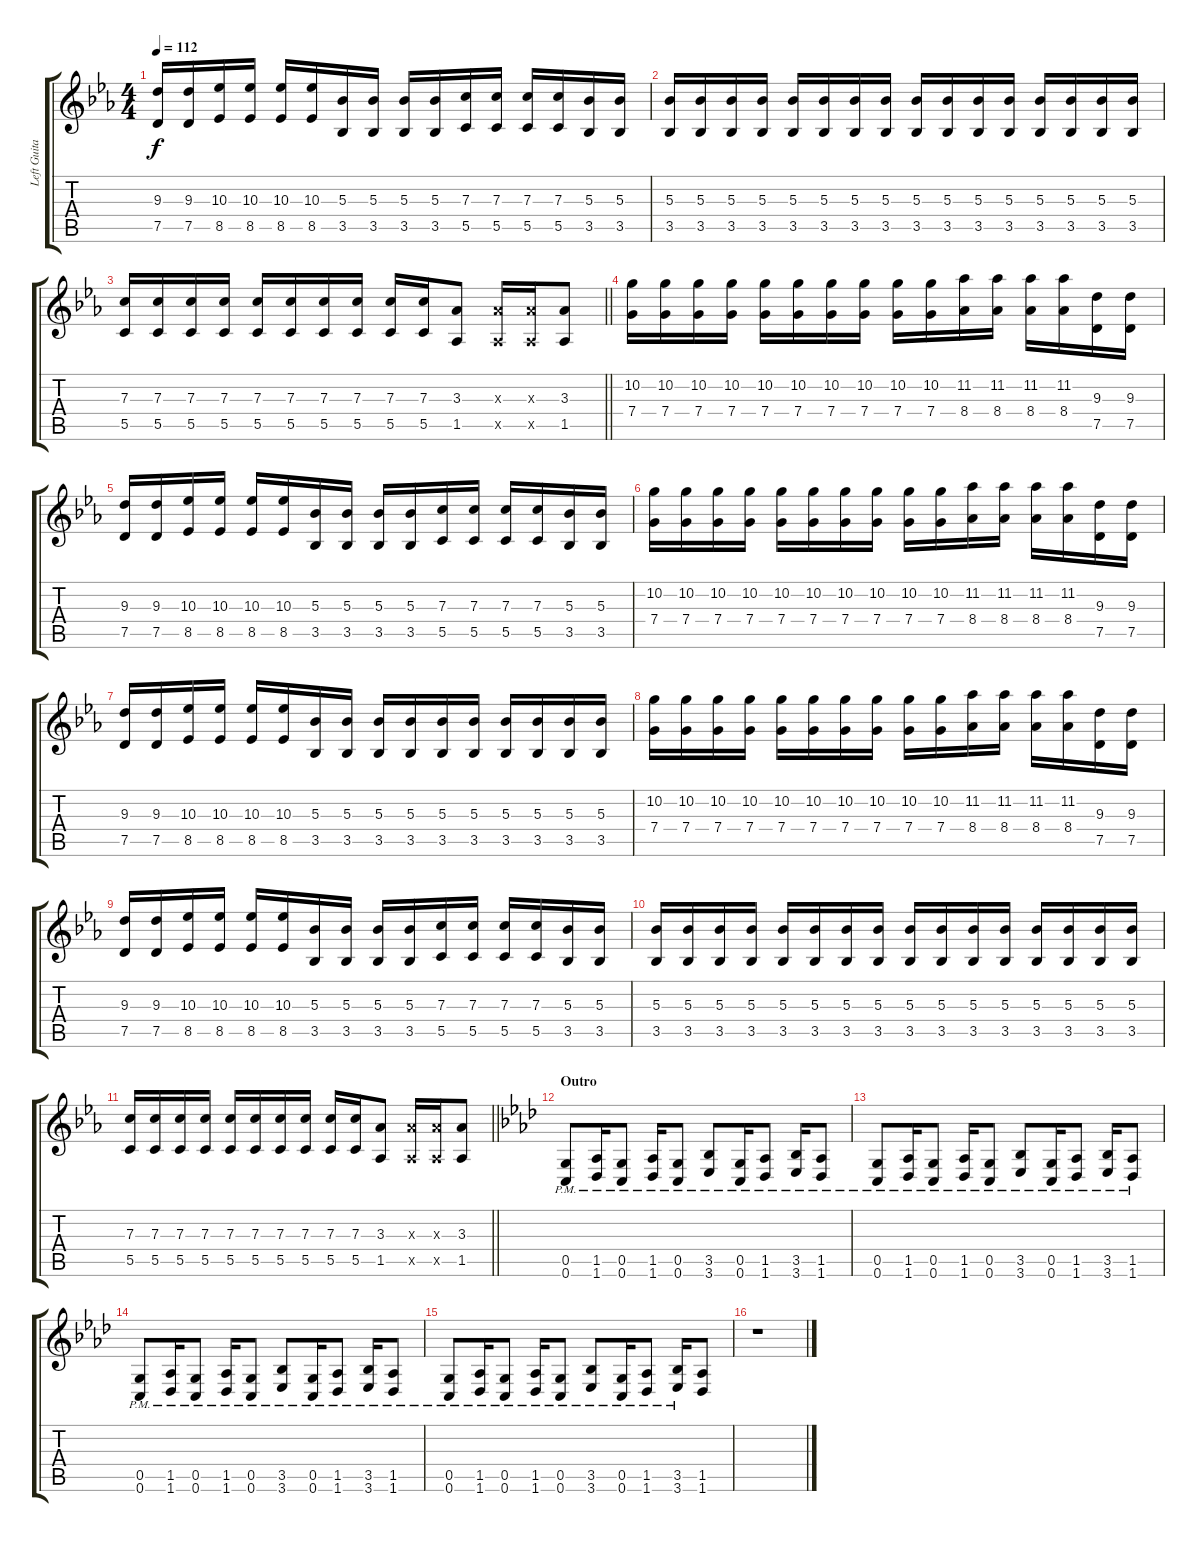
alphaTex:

\track ("Left Guitar" "Left Guita") {instrument overdrivenguitar}
\staff {score tabs}
\tuning (D4 A3 F3 C3 G2 C2) {hide}
\ts (4 4)
\tempo 112
\clef g2
\ks eb
(9.3 7.5).16{dy f} (9.3 7.5).16 (10.3 8.5).16 (10.3 8.5).16 (10.3 8.5).16 (10.3 8.5).16 (5.3 3.5).16 (5.3 3.5).16 (5.3 3.5).16 (5.3 3.5).16 (7.3 5.5).16 (7.3 5.5).16 (7.3 5.5).16 (7.3 5.5).16 (5.3 3.5).16 (5.3 3.5).16 |
(5.3 3.5).16 (5.3 3.5).16 (5.3 3.5).16 (5.3 3.5).16 (5.3 3.5).16 (5.3 3.5).16 (5.3 3.5).16 (5.3 3.5).16 (5.3 3.5).16 (5.3 3.5).16 (5.3 3.5).16 (5.3 3.5).16 (5.3 3.5).16 (5.3 3.5).16 (5.3 3.5).16 (5.3 3.5).16 |
\barLineRight lightlight
(7.3 5.5).16 (7.3 5.5).16 (7.3 5.5).16 (7.3 5.5).16 (7.3 5.5).16 (7.3 5.5).16 (7.3 5.5).16 (7.3 5.5).16 (7.3 5.5).16 (7.3 5.5).16 (3.3 1.5).8 (3.3{x} 1.5{x}).16 (3.3{x} 1.5{x}).16 (3.3 1.5).8 |
(10.2 7.4).16 (10.2 7.4).16 (10.2 7.4).16 (10.2 7.4).16 (10.2 7.4).16 (10.2 7.4).16 (10.2 7.4).16 (10.2 7.4).16 (10.2 7.4).16 (10.2 7.4).16 (11.2 8.4).16 (11.2 8.4).16 (11.2 8.4).16 (11.2 8.4).16 (9.3 7.5).16 (9.3 7.5).16 |
(9.3 7.5).16 (9.3 7.5).16 (10.3 8.5).16 (10.3 8.5).16 (10.3 8.5).16 (10.3 8.5).16 (5.3 3.5).16 (5.3 3.5).16 (5.3 3.5).16 (5.3 3.5).16 (7.3 5.5).16 (7.3 5.5).16 (7.3 5.5).16 (7.3 5.5).16 (5.3 3.5).16 (5.3 3.5).16 |
(10.2 7.4).16 (10.2 7.4).16 (10.2 7.4).16 (10.2 7.4).16 (10.2 7.4).16 (10.2 7.4).16 (10.2 7.4).16 (10.2 7.4).16 (10.2 7.4).16 (10.2 7.4).16 (11.2 8.4).16 (11.2 8.4).16 (11.2 8.4).16 (11.2 8.4).16 (9.3 7.5).16 (9.3 7.5).16 |
(9.3 7.5).16 (9.3 7.5).16 (10.3 8.5).16 (10.3 8.5).16 (10.3 8.5).16 (10.3 8.5).16 (5.3 3.5).16 (5.3 3.5).16 (5.3 3.5).16 (5.3 3.5).16 (5.3 3.5).16 (5.3 3.5).16 (5.3 3.5).16 (5.3 3.5).16 (5.3 3.5).16 (5.3 3.5).16 |
(10.2 7.4).16 (10.2 7.4).16 (10.2 7.4).16 (10.2 7.4).16 (10.2 7.4).16 (10.2 7.4).16 (10.2 7.4).16 (10.2 7.4).16 (10.2 7.4).16 (10.2 7.4).16 (11.2 8.4).16 (11.2 8.4).16 (11.2 8.4).16 (11.2 8.4).16 (9.3 7.5).16 (9.3 7.5).16 |
(9.3 7.5).16 (9.3 7.5).16 (10.3 8.5).16 (10.3 8.5).16 (10.3 8.5).16 (10.3 8.5).16 (5.3 3.5).16 (5.3 3.5).16 (5.3 3.5).16 (5.3 3.5).16 (7.3 5.5).16 (7.3 5.5).16 (7.3 5.5).16 (7.3 5.5).16 (5.3 3.5).16 (5.3 3.5).16 |
(5.3 3.5).16 (5.3 3.5).16 (5.3 3.5).16 (5.3 3.5).16 (5.3 3.5).16 (5.3 3.5).16 (5.3 3.5).16 (5.3 3.5).16 (5.3 3.5).16 (5.3 3.5).16 (5.3 3.5).16 (5.3 3.5).16 (5.3 3.5).16 (5.3 3.5).16 (5.3 3.5).16 (5.3 3.5).16 |
\barLineRight lightlight
(7.3 5.5).16 (7.3 5.5).16 (7.3 5.5).16 (7.3 5.5).16 (7.3 5.5).16 (7.3 5.5).16 (7.3 5.5).16 (7.3 5.5).16 (7.3 5.5).16 (7.3 5.5).16 (3.3 1.5).8 (3.3{x} 1.5{x}).16 (3.3{x} 1.5{x}).16 (3.3 1.5).8 |
\section ("" "Outro")
\ks ab
(0.5{pm} 0.6{pm}).8 (1.5{pm} 1.6{pm}).16 (0.5{pm} 0.6{pm}).8 (1.5{pm} 1.6{pm}).16 (0.5{pm} 0.6{pm}).8 (3.5{pm} 3.6{pm}).8 (0.5{pm} 0.6{pm}).16 (1.5{pm} 1.6{pm}).8 (3.5{pm} 3.6{pm}).16 (1.5{pm} 1.6{pm}).8 |
(0.5{pm} 0.6{pm}).8 (1.5{pm} 1.6{pm}).16 (0.5{pm} 0.6{pm}).8 (1.5{pm} 1.6{pm}).16 (0.5{pm} 0.6{pm}).8 (3.5{pm} 3.6{pm}).8 (0.5{pm} 0.6{pm}).16 (1.5{pm} 1.6{pm}).8 (3.5{pm} 3.6{pm}).16 (1.5{pm} 1.6{pm}).8 |
(0.5{pm} 0.6{pm}).8 (1.5{pm} 1.6{pm}).16 (0.5{pm} 0.6{pm}).8 (1.5{pm} 1.6{pm}).16 (0.5{pm} 0.6{pm}).8 (3.5{pm} 3.6{pm}).8 (0.5{pm} 0.6{pm}).16 (1.5{pm} 1.6{pm}).8 (3.5{pm} 3.6{pm}).16 (1.5{pm} 1.6{pm}).8 |
(0.5{pm} 0.6{pm}).8 (1.5{pm} 1.6{pm}).16 (0.5{pm} 0.6{pm}).8 (1.5{pm} 1.6{pm}).16 (0.5{pm} 0.6{pm}).8 (3.5{pm} 3.6{pm}).8 (0.5{pm} 0.6{pm}).16 (1.5{pm} 1.6{pm}).8 (3.5{pm} 3.6{pm}).16 (1.5 1.6).8 |
r.1
